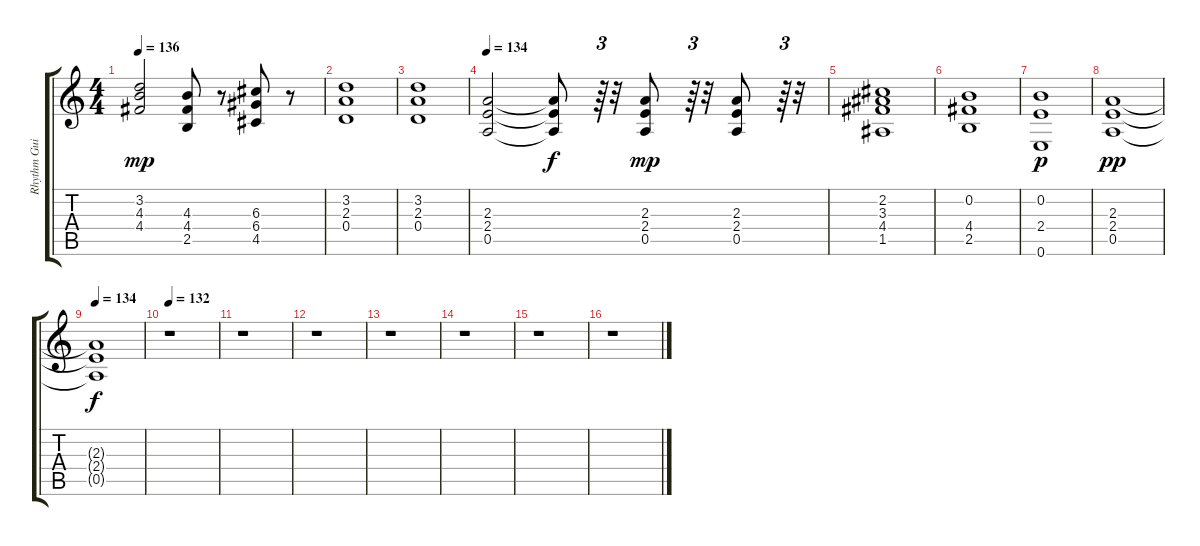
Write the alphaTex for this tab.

\track ("Rhythm Guitar (Right)" "Rhythm Gui") {instrument distortionguitar}
\staff {score tabs}
\tuning (E4 B3 G3 D3 A2 E2) {hide}
\ts (4 4)
\tempo 136
\clef g2
\ks c
(3.2 4.3 4.4).2{dy mp} (4.3 4.4 2.5).8 r.8 (6.3 6.4 4.5).8 r.8 |
(3.2 2.3 0.4).1 |
(3.2 2.3 0.4).1 |
\tempo 134
(2.3 2.4 0.5).2 (2.3{t} 2.4{t} 0.5{t}).8{dy f} r.64{tu (3 2)} r.32 (2.3 2.4 0.5).8{dy mp} r.64{tu (3 2)} r.32 (2.3 2.4 0.5).8 r.64{tu (3 2)} r.32 |
(2.2 3.3 4.4 1.5).1 |
(0.2 4.4 2.5).1 |
(0.2 2.4 0.6).1{dy p} |
(2.3 2.4 0.5).1{dy pp} |
\tempo 134
(2.3{t} 2.4{t} 0.5{t}).1{dy f} |
\tempo 132
r.1 |
r.1 |
r.1 |
r.1 |
r.1 |
r.1 |
r.1
